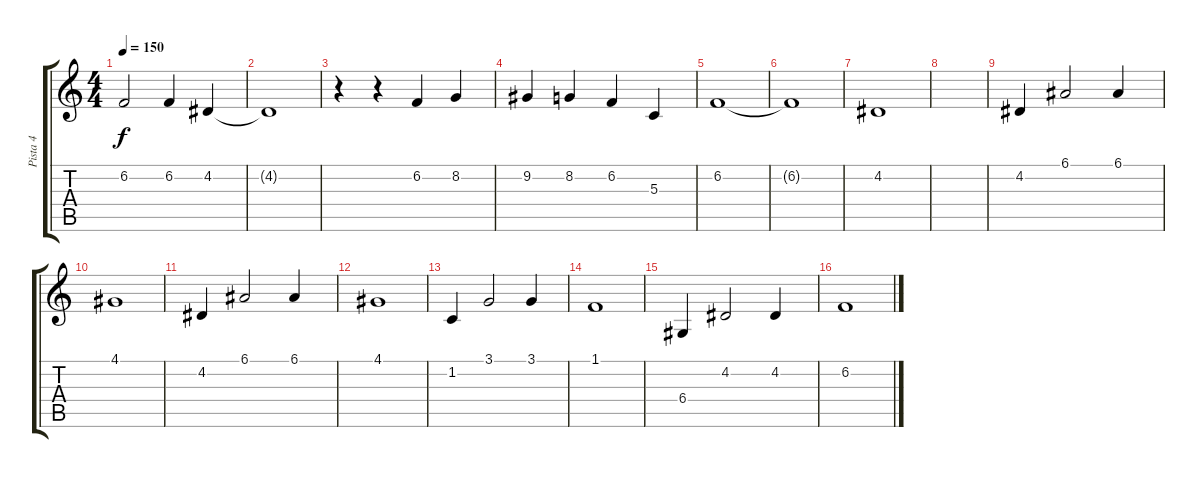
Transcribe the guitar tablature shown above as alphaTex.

\track ("Pista 4" "Pista 4") {instrument oboe}
\staff {score tabs}
\tuning (E4 B3 G3 D3 A2 E2) {hide}
\ts (4 4)
\tempo 150
\clef g2
\ks c
6.2.2{dy f} 6.2.4 4.2.4 |
4.2{t}.1 |
r.4 r.4 6.2.4 8.2.4 |
9.2.4 8.2.4 6.2.4 5.3.4 |
6.2.1 |
6.2{t}.1 |
4.2.1 |
|
4.2.4 6.1.2 6.1.4 |
4.1.1 |
4.2.4 6.1.2 6.1.4 |
4.1.1 |
1.2.4 3.1.2 3.1.4 |
1.1.1 |
6.4.4 4.2.2 4.2.4 |
6.2.1
